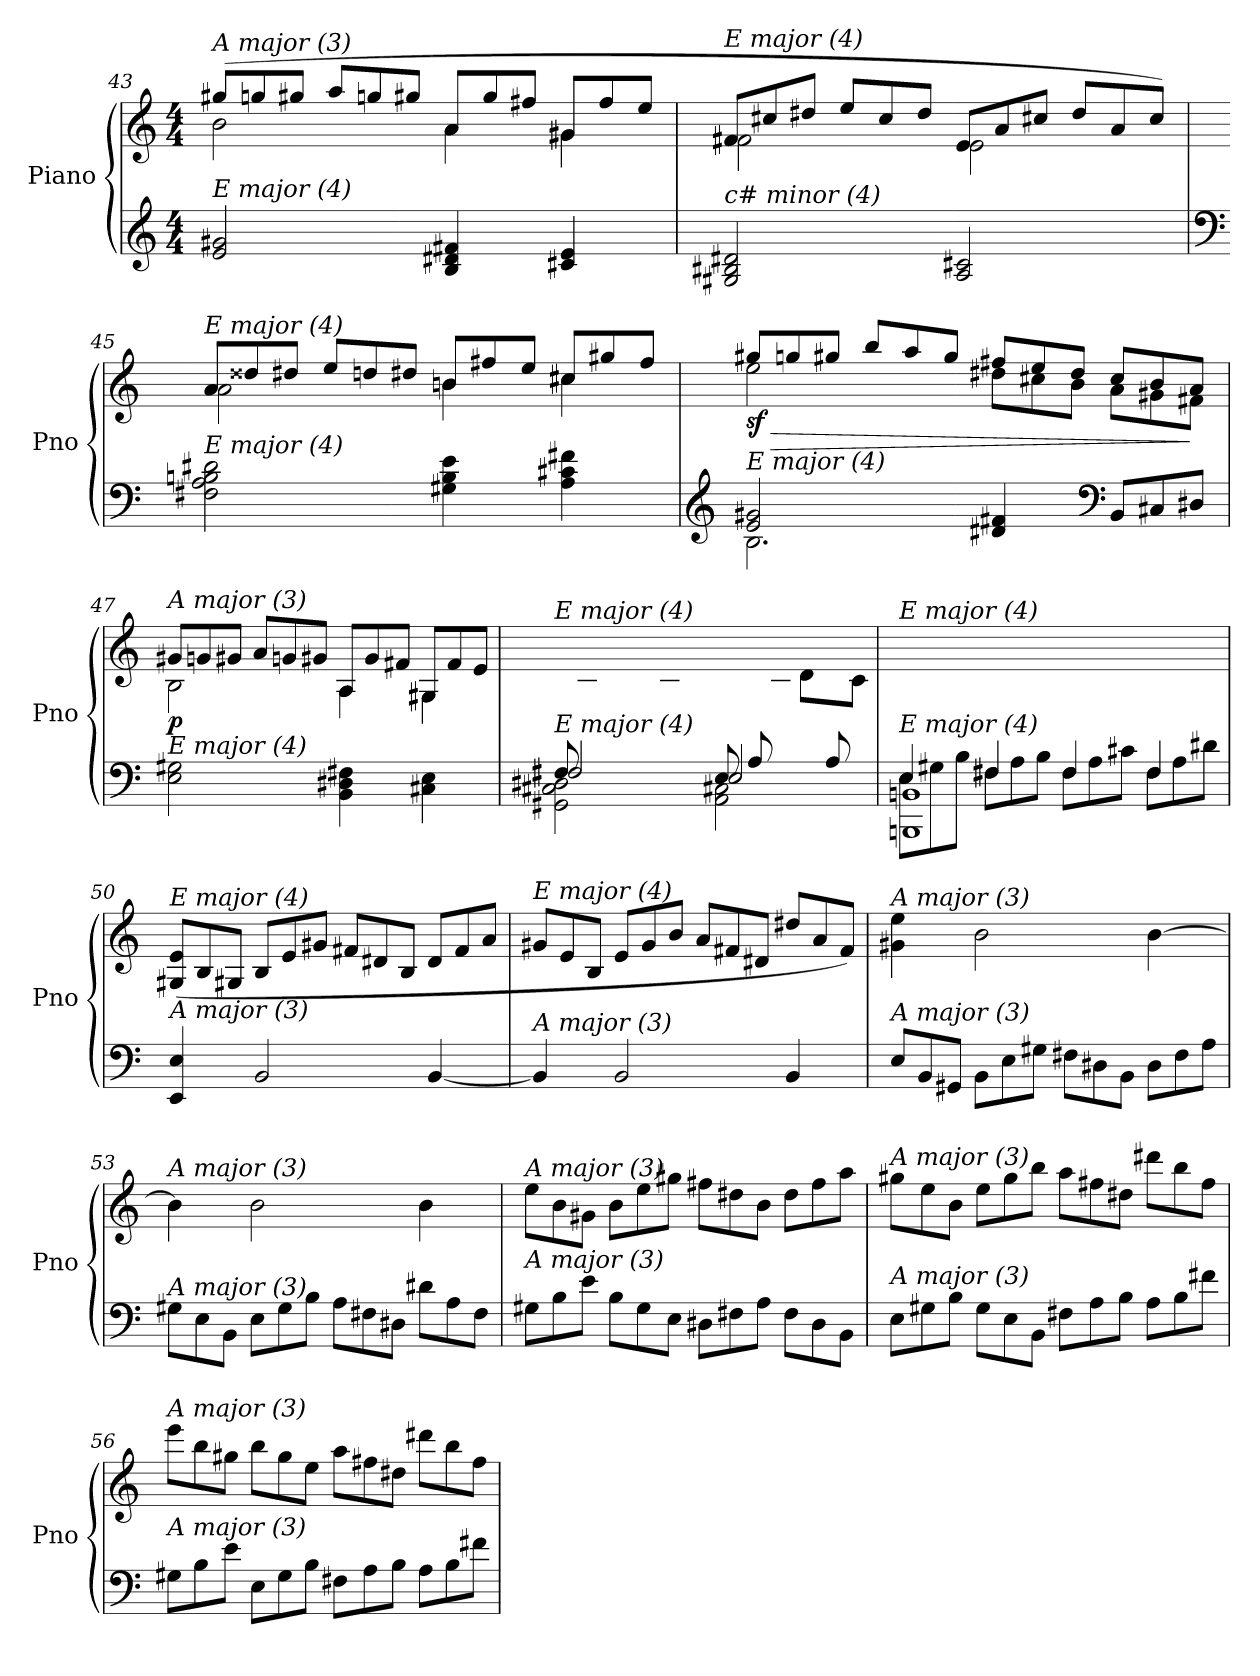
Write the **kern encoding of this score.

**kern	**kern	**dynam
*part1	*part1	*part1
*staff2	*staff1	*staff1/2
*I"Piano	*	*
*I'Pno	*	*
*clefG2	*clefG2	*
*k[]	*k[]	*
*M4/4	*M4/4	*
*	*Xtuplet	*
=43	=43	=43
*	*^	*
!	!LO:TX:i:t=A major (3)	!	!
!LO:TX:i:t=E major (4)	!	!	!
!	!	!	!LO:DY:b
2e/ 2g#X/	(12gg#X/L	2b\	other-dynamics
.	12ggni/	.	.
.	12gg#/J	.	.
.	12aa/L	.	.
.	12ggni/	.	.
.	12gg#/J	.	.
4B/ 4d#X/ 4f#X/	12a/L	4a\	.
.	12gg#/	.	.
.	12ff#X/J	.	.
4c#X/ 4e/	12g#X/L	4g#X\	.
.	12ff#/	.	.
.	12ee/J	.	.
!!LO:LB:g=z	!!
=44	=44	=44	=44
!	!LO:TX:i:t=E major (4)	!	!
!LO:TX:i:t=c# minor (4)	!	!	!
2G#X/ 2B#X/ 2d#X/	12f#X/L	2f#\	.
.	12cc#Xi/	.	.
.	12dd#X/J	.	.
.	12ee/L	.	.
.	12cc#i/	.	.
.	12dd#/J	.	.
2A/ 2c#X/	12e/L	2e\	.
.	12a/	.	.
.	12cc#X/J	.	.
.	12dd#/L	.	.
.	12a/	.	.
.	12cc#/J)	.	.
=45	=45	=45	=45
*clefF4	*	*	*
!	!LO:TX:i:t=E major (4)	!	!
!LO:TX:i:t=E major (4)	!	!	!
!	!	!	!LO:DY:b
2F#X\ 2A\ 2Bn\ 2d#X\	(12a/L	2a\	other-dynamics
.	12dd##Xi/	.	.
.	12dd#X/J	.	.
.	12ee/L	.	.
.	12ddni/	.	.
.	12dd#/J	.	.
4G#X\ 4B\ 4e\	12b/L	4bn\	.
.	12ff#X/	.	.
.	12ee/J	.	.
4A\ 4c#X\ 4f#X\	12cc#X/L	4cc#X\	.
.	12gg#X/	.	.
.	12ff#/J	.	.
*	*v	*v	*
!!LO:LB:g=z
=46	=46	=46
*clefG2	*	*
*^	*	*
!	!	!LO:TX:i:t=E major (4)	!
!LO:TX:i:t=E major (4)	!	!	!
!	!	!	!LO:HP:b
*	*	*^	*
*	*	*	*^	*
!	!	!	!	!	!LO:DY:n=1:b
2e/ 2g#X/	2.B\	12gg#X/L	2ee\	2.ryy	> sf
.	.	12ggni/	.	.	.
.	.	12gg#/J	.	.	.
.	.	12bb/L	.	.	.
.	.	12aa/	.	.	.
.	.	12gg#/J	.	.	.
4d#X/ 4f#X/	.	12ff#X/L	12dd#X\L	.	.
.	.	12ee/	12cc#X\	.	.
.	.	12dd#/J	12b\J	.	.
*clefF4	*	*	*	*	*
*Xtuplet	*	*	*	*	*
12BB/L	4ryy	12cc#/L	12a\L	4ryy	.
12C#X/	.	12b/	12g#X\	.	.
12D#X/J	.	12a/J	12f#X\J	.	]
*v	*v	*	*	*	*
*	*	*v	*v	*
=47	=47	=47	=47
!	!LO:TX:i:t=A major (3)	!	!
!LO:TX:i:t=E major (4)	!	!	!
!	!	!	!LO:DY:b
2E\ 2G#X\	12g#X/L	2B\	p
.	12gni/	.	.
.	12g#/J	.	.
.	12a/L	.	.
.	12gni/	.	.
.	12g#/J	.	.
4BB\ 4D#X\ 4F#X\	12A/L	4A\	.
.	12g#/	.	.
.	12f#X/J	.	.
4C#X\ 4E\	12G#X/L	4G#X\	.
.	12f#/	.	.
.	12e/J	.	.
*	*v	*v	*
=48	=48	=48
*^	*	*
*	*^	*	*
!	!	!	!LO:TX:i:t=E major (4)	!
!LO:TX:i:t=E major (4)	!	!	!	!
12F#X/L	2F#/	2GG#X\ 2C#Xi\ 2D#X\	12ryy	.
6ryy	.	.	12c#Xi\	.
.	.	.	12d#X\J	.
4ryy	.	.	12e/L	.
.	.	.	12c#i/	.
.	.	.	12d#/J	.
12E/L	2E/	2AA\ 2C#X\	6ryy	.
12A/	.	.	.	.
12ryy	.	.	12c#X\J	.
12ryy	.	.	12d#\L	.
12A/	.	.	12ryy	.
12ryy	.	.	12c#\J	.
!!LO:PB:g=z
=49	=49	=49	=49	=49
!	!	!	!LO:TX:i:t=E major (4)	!
!LO:TX:i:t=E major (4)	!	!	!	!
!	!	!	!	!LO:DY:b
12E\L	4E/	1BBBn 1BBn	1ryy	other-dynamics
12G#X\	.	.	.	.
12B\J	.	.	.	.
12F#X\L	4F#X/	.	.	.
12A\	.	.	.	.
12B\J	.	.	.	.
12F#\L	4F#/	.	.	.
12A\	.	.	.	.
12c#X\J	.	.	.	.
12F#\L	4F#/	.	.	.
12A\	.	.	.	.
12d#X\J)	.	.	.	.
*v	*v	*v	*	*
=50	=50	=50
!	!LO:TX:i:t=E major (4)	!
!LO:TX:i:t=A major (3)	!	!
4EE/ 4E/	(12G#X/ 12e/L	.
.	12B/	.
.	12G#X/J	.
2BB/	12B/L	.
.	12e/	.
.	12g#X/J	.
.	12f#X/L	.
.	12d#X/	.
.	12B/J	.
[4BB/	12d#/L	.
.	12f#/	.
.	12a/J	.
=51	=51	=51
!	!LO:TX:i:t=E major (4)	!
!LO:TX:i:t=A major (3)	!	!
4BB/]	12g#X/L	.
.	12e/	.
.	12B/J	.
2BB/	12e/L	.
.	12g#/	.
.	12b/J	.
.	12a/L	.
.	12f#X/	.
.	12d#X/J	.
4BB/	12dd#X/L	.
.	12a/	.
.	12f#/J)	.
!!LO:LB:g=z
=52	=52	=52
!	!LO:TX:i:t=A major (3)	!
!LO:TX:i:t=A major (3)	!	!
12E/L	4g#X\ 4ee\	.
12BB/	.	.
12GG#X/J	.	.
12BB\L	2b\	.
12E\	.	.
12G#X\J	.	.
12F#X\L	.	.
12D#X\	.	.
12BB\J	.	.
12D#\L	[4b\	.
12F#\	.	.
12A\J	.	.
=53	=53	=53
!	!LO:TX:i:t=A major (3)	!
!LO:TX:i:t=A major (3)	!	!
12G#X\L	4b\]	.
12E\	.	.
12BB\J	.	.
12E\L	2b\	.
12G#\	.	.
12B\J	.	.
12A\L	.	.
12F#X\	.	.
12D#X\J	.	.
12d#X\L	4b\	.
12A\	.	.
12F#\J	.	.
=54	=54	=54
!	!LO:TX:i:t=A major (3)	!
!LO:TX:i:t=A major (3)	!	!
12G#X\L	12ee\L	.
12B\	12b\	.
12e\J	12g#X\J	.
12B\L	12b\L	.
12G#\	12ee\	.
12E\J	12gg#X\J	.
12D#X\L	12ff#X\L	.
12F#X\	12dd#X\	.
12A\J	12b\J	.
12F#\L	12dd#\L	.
12D#\	12ff#\	.
12BB\J	12aa\J	.
!!LO:LB:g=z
=55	=55	=55
!	!LO:TX:i:t=A major (3)	!
!LO:TX:i:t=A major (3)	!	!
12E\L	12gg#X\L	.
12G#X\	12ee\	.
12B\J	12b\J	.
12G#\L	12ee\L	.
12E\	12gg#\	.
12BB\J	12bb\J	.
12F#X\L	12aa\L	.
12A\	12ff#X\	.
12B\J	12dd#X\J	.
12A\L	12ddd#X\L	.
12B\	12bb\	.
12f#X\J	12ff#\J	.
=56	=56	=56
!	!LO:TX:i:t=A major (3)	!
!LO:TX:i:t=A major (3)	!	!
!	!	!LO:DY:b
12G#X\L	12eee\L	other-dynamics
12B\	12bb\	.
12e\J	12gg#X\J	.
12E\L	12bb\L	.
12G#\	12gg#\	.
12B\J	12ee\J	.
12F#X\L	12aa\L	.
12A\	12ff#X\	.
12B\J	12dd#X\J	.
12A\L	12ddd#X\L	.
12B\	12bb\	.
12f#X\J	12ff#\J	.
=	=	=
*-	*-	*-
